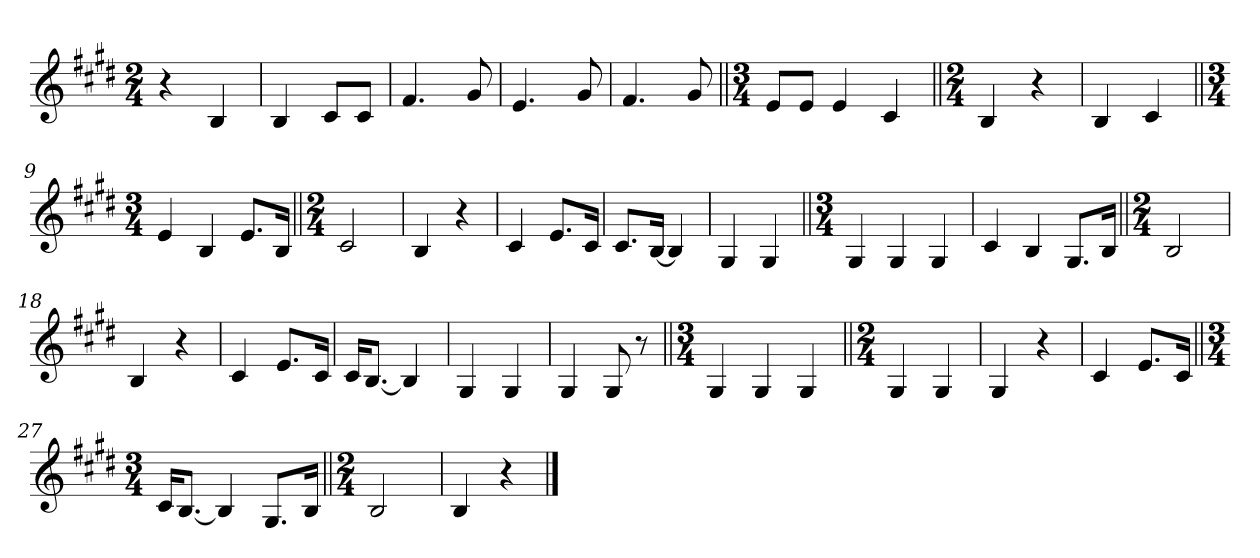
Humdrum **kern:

**kern
*part1
*staff1
*clefG2
*k[f#c#g#d#]
*M2/4
=1
4r
4B/
=2
4B/
8c#/L
8c#/J
=3
4.f#/
8g#/
=4
4.e/
8g#/
=5
4.f#/
8g#/
=6||
*M3/4
8e/L
8e/J
4e/
4c#/
=7||
*M2/4
4B/
4r
=8
4B/
4c#/
=9||
*M3/4
4e/
4B/
8.e/L
16B/Jk
=10||
*M2/4
2c#/
=11
4B/
4r
=12
4c#/
8.e/L
16c#/Jk
=13
8.c#/L
[16B/Jk
4B/]
=14
4G#/
4G#/
=15||
*M3/4
4G#/
4G#/
4G#/
=16
4c#/
4B/
8.G#/L
16B/Jk
=17||
*M2/4
2B/
=18
4B/
4r
=19
4c#/
8.e/L
16c#/Jk
=20
16c#/KL
[8.B/J
4B/]
=21
4G#/
4G#/
=22
4G#/
8G#/
8r
=23||
*M3/4
4G#/
4G#/
4G#/
=24||
*M2/4
4G#/
4G#/
=25
4G#/
4r
=26
4c#/
8.e/L
16c#/Jk
=27||
*M3/4
16c#/KL
[8.B/J
4B/]
8.G#/L
16B/Jk
=28||
*M2/4
2B/
=29
4B/
4r
==
*-
